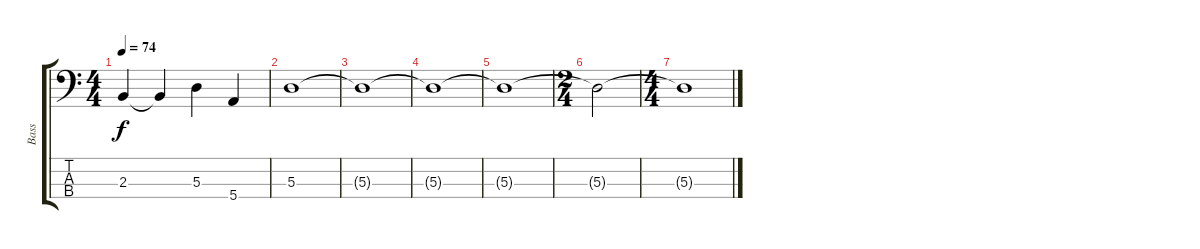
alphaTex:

\track ("Bass" "Bass") {instrument electricbassfinger}
\staff {score tabs}
\tuning (G2 D2 A1 E1) {hide}
\ts (4 4)
\tempo 74
\clef f4
\ks c
2.3.4{dy f} 2.3{t}.4 5.3.4 5.4.4 |
5.3.1 |
5.3{t}.1 |
5.3{t}.1 |
5.3{t}.1 |
\ts (2 4)
5.3{t}.2 |
\ts (4 4)
5.3{t}.1
